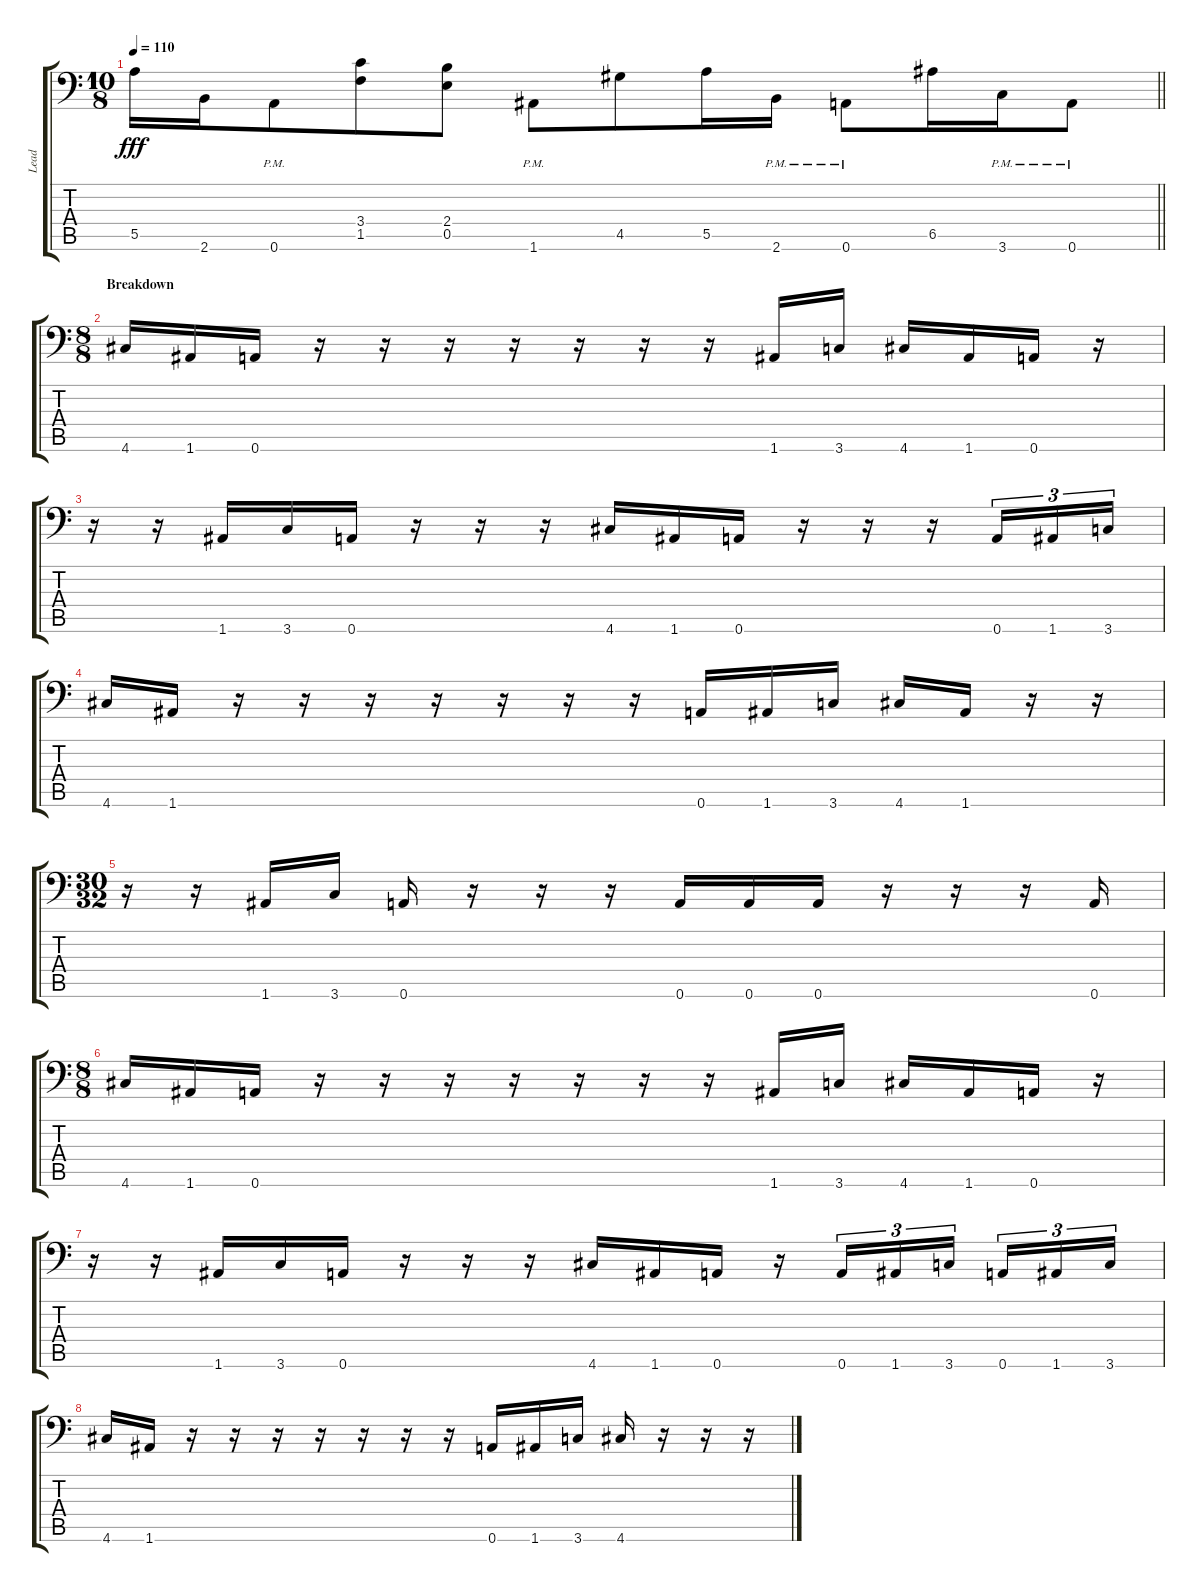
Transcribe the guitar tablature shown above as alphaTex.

\track ("Lead" "Lead") {instrument distortionguitar}
\staff {score tabs}
\tuning (B3 Gb3 D3 A2 E2 A1) {hide}
\ts (10 8)
\tempo 110
\clef f4
\barLineRight lightlight
\ks c
5.5.16{dy fff} 2.6.16 0.6{pm}.8 (3.4 1.5).8 (2.4 0.5).8 1.6{pm}.8 4.5.8 5.5.16 2.6{pm}.16 0.6{pm}.8 6.5.16 3.6{pm}.16 0.6{pm}.8 |
\ts (8 8)
\section ("" "Breakdown")
4.6.16 1.6.16 0.6.16 r.16 r.16 r.16 r.16 r.16 r.16 r.16 1.6.16 3.6.16 4.6.16 1.6.16 0.6.16 r.16 |
r.16 r.16 1.6.16 3.6.16 0.6.16 r.16 r.16 r.16 4.6.16 1.6.16 0.6.16 r.16 r.16 r.16 0.6.16{tu (3 2)} 1.6.16{tu (3 2)} 3.6.16{tu (3 2)} |
4.6.16 1.6.16 r.16 r.16 r.16 r.16 r.16 r.16 r.16 0.6.16 1.6.16 3.6.16 4.6.16 1.6.16 r.16 r.16 |
\ts (30 32)
r.16 r.16 1.6.16 3.6.16 0.6.16 r.16 r.16 r.16 0.6.16 0.6.16 0.6.16 r.16 r.16 r.16 0.6.16 |
\ts (8 8)
4.6.16 1.6.16 0.6.16 r.16 r.16 r.16 r.16 r.16 r.16 r.16 1.6.16 3.6.16 4.6.16 1.6.16 0.6.16 r.16 |
r.16 r.16 1.6.16 3.6.16 0.6.16 r.16 r.16 r.16 4.6.16 1.6.16 0.6.16 r.16 0.6.16{tu (3 2)} 1.6.16{tu (3 2)} 3.6.16{tu (3 2)} 0.6.16{tu (3 2)} 1.6.16{tu (3 2)} 3.6.16{tu (3 2)} |
4.6.16 1.6.16 r.16 r.16 r.16 r.16 r.16 r.16 r.16 0.6.16 1.6.16 3.6.16 4.6.16 r.16 r.16 r.16
